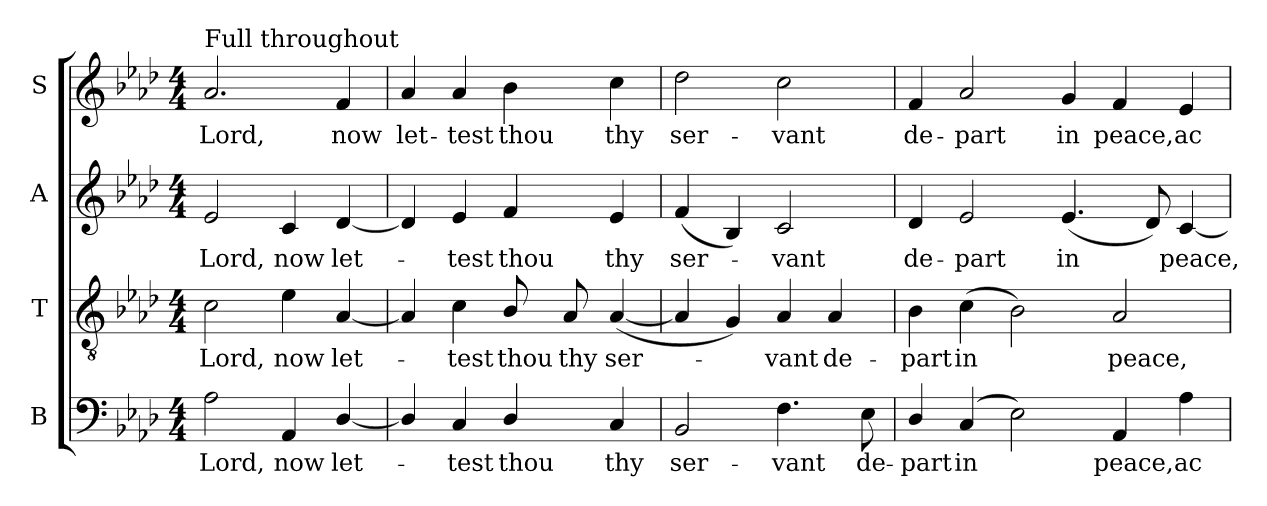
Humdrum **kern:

**kern	**text	**kern	**text	**kern	**text	**kern	**text
*part4	*part4	*part3	*part3	*part2	*part2	*part1	*part1
*staff4	*staff4	*staff3	*staff3	*staff2	*staff2	*staff1	*staff1
*I"B	*	*I"T	*	*I"A	*	*I"S	*
*I'B.	*	*I'T.	*	*I'A.	*	*I'S.	*
!!LO:PB:g=z
*clefF4	*	*clefGv2	*	*clefG2	*	*clefG2	*
*	*	*ITrd7c12	*	*	*	*	*
*k[b-e-a-d-]	*	*k[b-e-a-d-]	*	*k[b-e-a-d-]	*	*k[b-e-a-d-]	*
*A-:	*	*A-:	*	*A-:	*	*A-:	*
*M4/4	*	*M4/4	*	*M4/4	*	*M4/4	*
=1	=1	=1	=1	=1	=1	=1	=1
!	!LO:LY:b:color=#000000	!	!	!	!	!	!
!	!	!	!LO:LY:b:color=#000000	!	!	!	!
!	!	!	!	!	!LO:LY:b:color=#000000	!	!
!	!	!	!	!	!	!LO:TX:a:t=Full throughout	!
!	!	!	!	!	!	!	!LO:LY:b:color=#000000
2A-i\	Lord,	2Ci\	Lord,	2e-i/	Lord,	2.a-i/	Lord,
!	!LO:LY:b:color=#000000	!	!	!	!	!	!
!	!	!	!LO:LY:b:color=#000000	!	!	!	!
!	!	!	!	!	!LO:LY:b:color=#000000	!	!
4AA-i/	now	4E-i\	now	4ci/	now	.	.
!	!LO:LY:b:color=#000000	!	!	!	!	!	!
!	!	!	!LO:LY:b:color=#000000	!	!	!	!
!	!	!	!	!	!LO:LY:b:color=#000000	!	!
!	!	!	!	!	!	!	!LO:LY:b:color=#000000
[4D-i/	let-	[4AA-i/	let-	[4d-i/	let-	4fi/	now
=2	=2	=2	=2	=2	=2	=2	=2
!	!	!	!	!	!	!	!LO:LY:b:color=#000000
4D-i/]	.	4AA-i/]	.	4d-i/]	.	4a-i/	let-
!	!LO:LY:b:color=#000000	!	!	!	!	!	!
!	!	!	!LO:LY:b:color=#000000	!	!	!	!
!	!	!	!	!	!LO:LY:b:color=#000000	!	!
!	!	!	!	!	!	!	!LO:LY:b:color=#000000
4Ci/	-test	4Ci\	-test	4e-i/	-test	4a-i/	-test
!	!LO:LY:b:color=#000000	!	!	!	!	!	!
!	!	!	!LO:LY:b:color=#000000	!	!	!	!
!	!	!	!	!	!LO:LY:b:color=#000000	!	!
!	!	!	!	!	!	!	!LO:LY:b:color=#000000
4D-i/	thou	8BB-i/	thou	4fi/	thou	4b-i\	thou
!	!	!	!LO:LY:b:color=#000000	!	!	!	!
.	.	8AA-i/	thy	.	.	.	.
!	!LO:LY:b:color=#000000	!	!	!	!	!	!
!	!	!	!LO:LY:b:color=#000000	!	!	!	!
!	!	!	!	!	!LO:LY:b:color=#000000	!	!
!	!	!	!	!	!	!	!LO:LY:b:color=#000000
4Ci/	thy	([4AA-i/	ser-	4e-i/	thy	4cci\	thy
=3	=3	=3	=3	=3	=3	=3	=3
!	!LO:LY:b:color=#000000	!	!	!	!	!	!
!	!	!	!	!	!LO:LY:b:color=#000000	!	!
!	!	!	!	!	!	!	!LO:LY:b:color=#000000
2BB-i/	ser-	4AA-i/]	.	(4fi/	ser-	2dd-i\	ser-
.	.	4GGi/)	.	4B-i/)	.	.	.
!	!LO:LY:b:color=#000000	!	!	!	!	!	!
!	!	!	!LO:LY:b:color=#000000	!	!	!	!
!	!	!	!	!	!LO:LY:b:color=#000000	!	!
!	!	!	!	!	!	!	!LO:LY:b:color=#000000
4.Fi\	-vant	4AA-i/	-vant	2ci/	-vant	2cci\	-vant
!	!	!	!LO:LY:b:color=#000000	!	!	!	!
.	.	4AA-i/	de-	.	.	.	.
!	!LO:LY:b:color=#000000	!	!	!	!	!	!
8E-i\	de-	.	.	.	.	.	.
=4	=4	=4	=4	=4	=4	=4	=4
!	!LO:LY:b:color=#000000	!	!	!	!	!	!
!	!	!	!LO:LY:b:color=#000000	!	!	!	!
!	!	!	!	!	!LO:LY:b:color=#000000	!	!
!	!	!	!	!	!	!	!LO:LY:b:color=#000000
4D-i/	-part	4BB-i\	-part	4d-i/	de-	4fi/	de-
!	!LO:LY:b:color=#000000	!	!	!	!	!	!
!	!	!	!LO:LY:b:color=#000000	!	!	!	!
!	!	!	!	!	!LO:LY:b:color=#000000	!	!
!	!	!	!	!	!	!	!LO:LY:b:color=#000000
(4Ci/	in	(4Ci\	in	2e-i/	-part	2a-i/	-part
2E-i\)	.	2BB-i\)	.	.	.	.	.
!	!	!	!	!	!LO:LY:b:color=#000000	!	!
!	!	!	!	!	!	!	!LO:LY:b:color=#000000
.	.	.	.	(4.e-i/	in	4gi/	in
!	!LO:LY:b:color=#000000	!	!	!	!	!	!
!	!	!	!LO:LY:b:color=#000000	!	!	!	!
!	!	!	!	!	!	!	!LO:LY:b:color=#000000
4AA-i/	peace,	2AA-i/	peace,	.	.	4fi/	peace,
.	.	.	.	8d-i/)	.	.	.
!	!LO:LY:b:color=#000000	!	!	!	!	!	!
!	!	!	!	!	!LO:LY:b:color=#000000	!	!
!	!	!	!	!	!	!	!LO:LY:b:color=#000000
4A-i\	ac-	.	.	[4ci/	peace,	4e-i/	ac-
=	=	=	=	=	=	=	=
*-	*-	*-	*-	*-	*-	*-	*-
